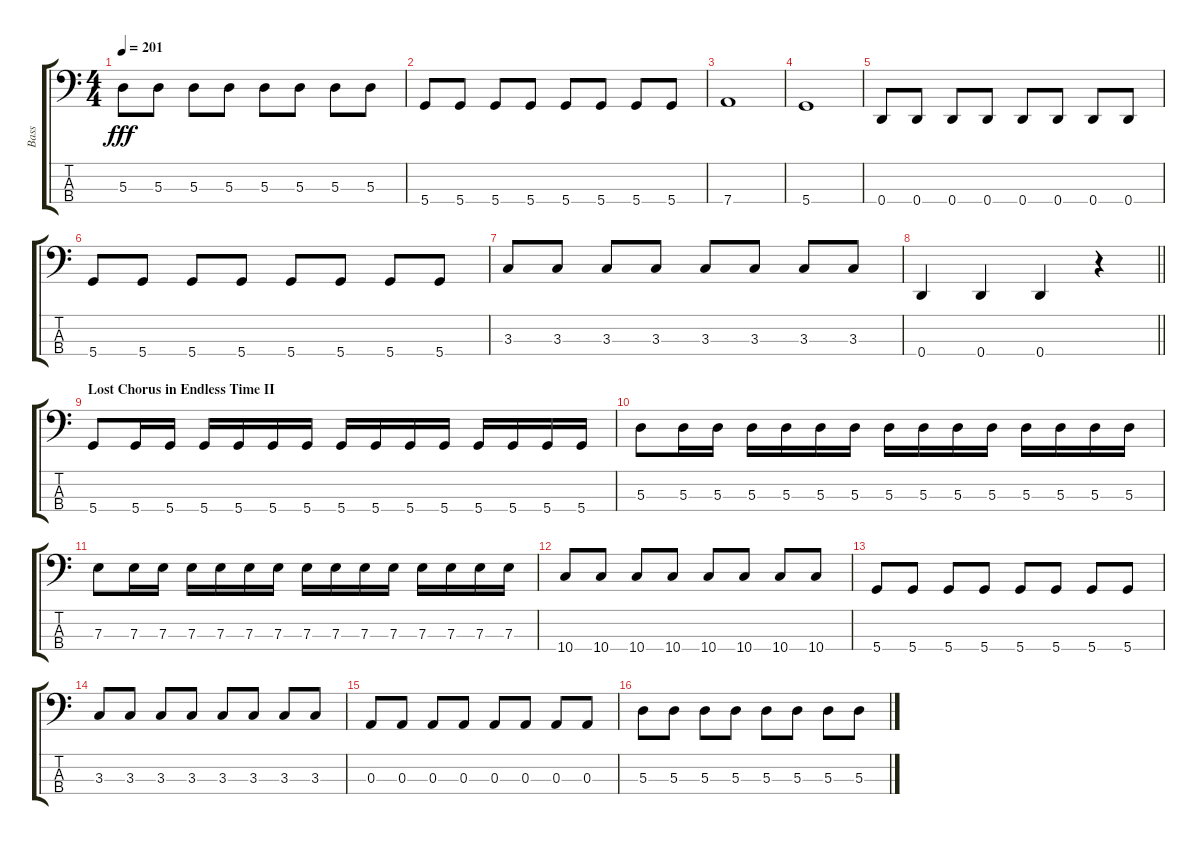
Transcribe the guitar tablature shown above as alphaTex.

\track ("Bass" "Bass") {instrument electricbassfinger}
\staff {score tabs}
\tuning (G2 D2 A1 D1) {hide}
\ts (4 4)
\tempo 201
\clef f4
\ks c
5.3.8{dy fff} 5.3.8 5.3.8 5.3.8 5.3.8 5.3.8 5.3.8 5.3.8 |
5.4.8 5.4.8 5.4.8 5.4.8 5.4.8 5.4.8 5.4.8 5.4.8 |
7.4.1 |
5.4.1 |
0.4.8 0.4.8 0.4.8 0.4.8 0.4.8 0.4.8 0.4.8 0.4.8 |
5.4.8 5.4.8 5.4.8 5.4.8 5.4.8 5.4.8 5.4.8 5.4.8 |
3.3.8 3.3.8 3.3.8 3.3.8 3.3.8 3.3.8 3.3.8 3.3.8 |
\barLineRight lightlight
0.4.4 0.4.4 0.4.4 r.4 |
\section ("" "Lost Chorus in Endless Time II")
5.4.8 5.4.16 5.4.16 5.4.16 5.4.16 5.4.16 5.4.16 5.4.16 5.4.16 5.4.16 5.4.16 5.4.16 5.4.16 5.4.16 5.4.16 |
5.3.8 5.3.16 5.3.16 5.3.16 5.3.16 5.3.16 5.3.16 5.3.16 5.3.16 5.3.16 5.3.16 5.3.16 5.3.16 5.3.16 5.3.16 |
7.3.8 7.3.16 7.3.16 7.3.16 7.3.16 7.3.16 7.3.16 7.3.16 7.3.16 7.3.16 7.3.16 7.3.16 7.3.16 7.3.16 7.3.16 |
10.4.8 10.4.8 10.4.8 10.4.8 10.4.8 10.4.8 10.4.8 10.4.8 |
5.4.8 5.4.8 5.4.8 5.4.8 5.4.8 5.4.8 5.4.8 5.4.8 |
3.3.8 3.3.8 3.3.8 3.3.8 3.3.8 3.3.8 3.3.8 3.3.8 |
0.3.8 0.3.8 0.3.8 0.3.8 0.3.8 0.3.8 0.3.8 0.3.8 |
5.3.8 5.3.8 5.3.8 5.3.8 5.3.8 5.3.8 5.3.8 5.3.8
